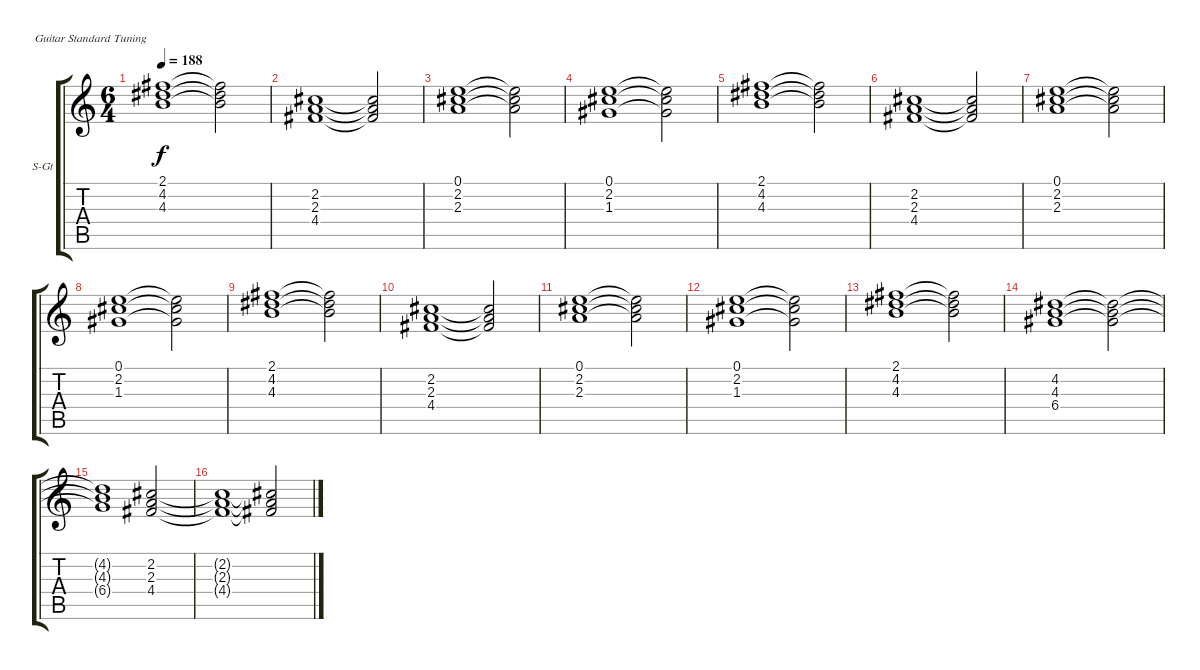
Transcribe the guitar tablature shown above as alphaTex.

\bracketExtendMode groupsimilarinstruments
\firstSystemTrackNameOrientation horizontal
\otherSystemsTrackNameOrientation horizontal
\track ("Pad" "S-Gt") {instrument lead2sawtooth}
\staff {score tabs}
\tuning (E4 B3 G3 D3 A2 E2)
\displaytranspose 12
\ts (6 4)
\tempo 188
\clef g2
\ks c
(2.1 4.2 4.3).1{dy f} (2.1{t} 4.2{t} 4.3{t}).2 |
(2.2 2.3 4.4).1 (2.2{t} 2.3{t} 4.4{t}).2 |
(0.1 2.2 2.3).1 (0.1{t} 2.2{t} 2.3{t}).2 |
(0.1 2.2 1.3).1 (0.1{t} 2.2{t} 1.3{t}).2 |
(2.1 4.2 4.3).1 (2.1{t} 4.2{t} 4.3{t}).2 |
(2.2 2.3 4.4).1 (2.2{t} 2.3{t} 4.4{t}).2 |
(0.1 2.2 2.3).1 (0.1{t} 2.2{t} 2.3{t}).2 |
(0.1 2.2 1.3).1 (0.1{t} 2.2{t} 1.3{t}).2 |
(2.1 4.2 4.3).1 (2.1{t} 4.2{t} 4.3{t}).2 |
(2.2 2.3 4.4).1 (2.2{t} 2.3{t} 4.4{t}).2 |
(0.1 2.2 2.3).1 (0.1{t} 2.2{t} 2.3{t}).2 |
(0.1 2.2 1.3).1 (0.1{t} 2.2{t} 1.3{t}).2 |
(2.1 4.2 4.3).1 (2.1{t} 4.2{t} 4.3{t}).2 |
(4.2 4.3 6.4).1 (4.2{t} 4.3{t} 6.4{t}).2 |
(4.2{t} 4.3{t} 6.4{t}).1 (2.2 2.3 4.4).2 |
(2.2{t} 2.3{t} 4.4{t}).1 (2.2{t} 2.3{t} 4.4{t}).2
